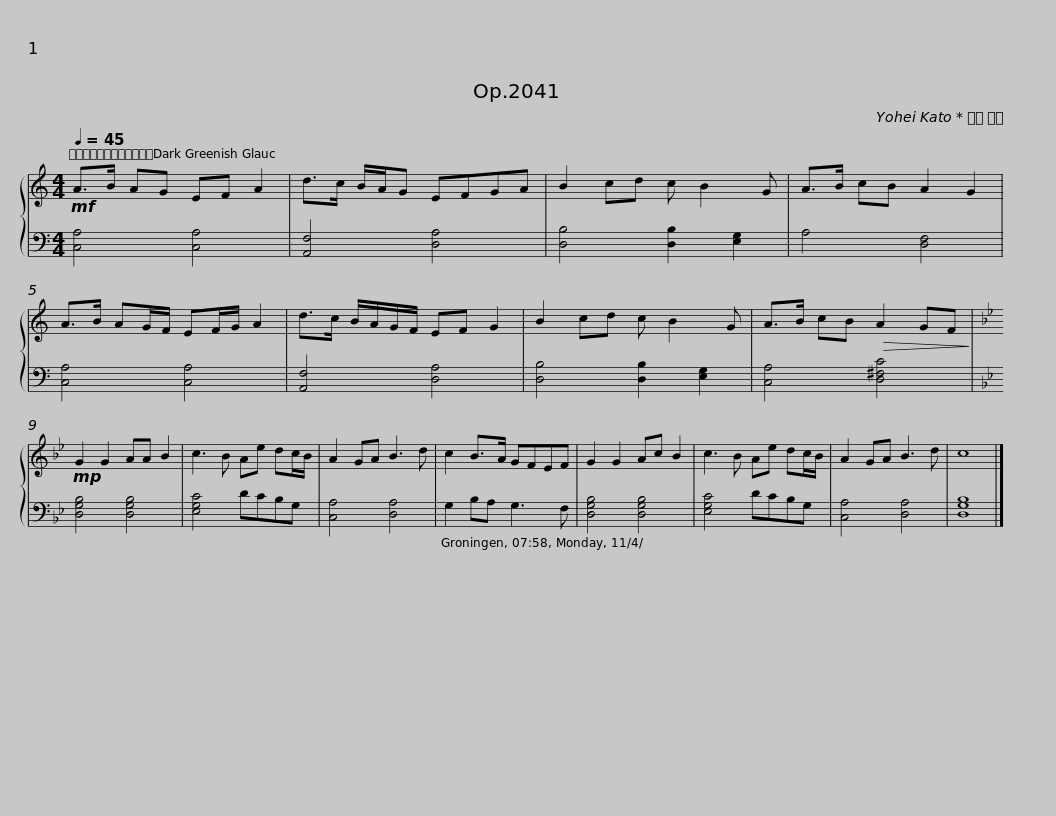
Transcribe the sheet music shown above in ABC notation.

X:1
%%score { 1 | 2 }
L:1/8
Q:1/4=45
M:4/4
I:linebreak $
K:C
V:1 treble
V:2 bass
V:1
!mf! A>B AG EF A2 | d>c B/A/G EFGA | B2 cd c B2 G | A>B cB A2 G2 | A>B AG/F/ EF/G/ A2 |$ %5
 d>c B/A/G/F/ EF G2 | B2 cd c B2 G | A>B cB!>(! A2 GF!>)! |[K:Bb]!mp! G2 G2 AA B2 | c3 B Ae dc/B/ | %10
 A2 GA B3 d |$ c2 B>A GFEF | G2 G2 Ac B2 | c3 B Ae dc/B/ | A2 GA B3 d | %15
 c8 |] %16
V:2
 [C,A,]4 [C,A,]4 | [A,,F,]4 [D,A,]4 | [D,B,]4 [D,B,]2 [E,G,]2 | A,4 [D,F,]4 | [C,A,]4 [C,A,]4 |$ %5
 [A,,F,]4 [D,A,]4 | [D,B,]4 [D,B,]2 [E,G,]2 | [C,A,]4 [D,^F,C]4 |[K:Bb] [D,G,B,]4 [D,G,B,]4 | [E,G,C]4 DCB,G, | %10
 [C,A,]4 [D,A,]4 |$ G,2 B,A, G,3 F, | [D,G,B,]4 [D,G,B,]4 | [E,G,C]4 DCB,G, | [C,A,]4 [D,A,]4 | %15
 [D,G,B,]8 |] %16
